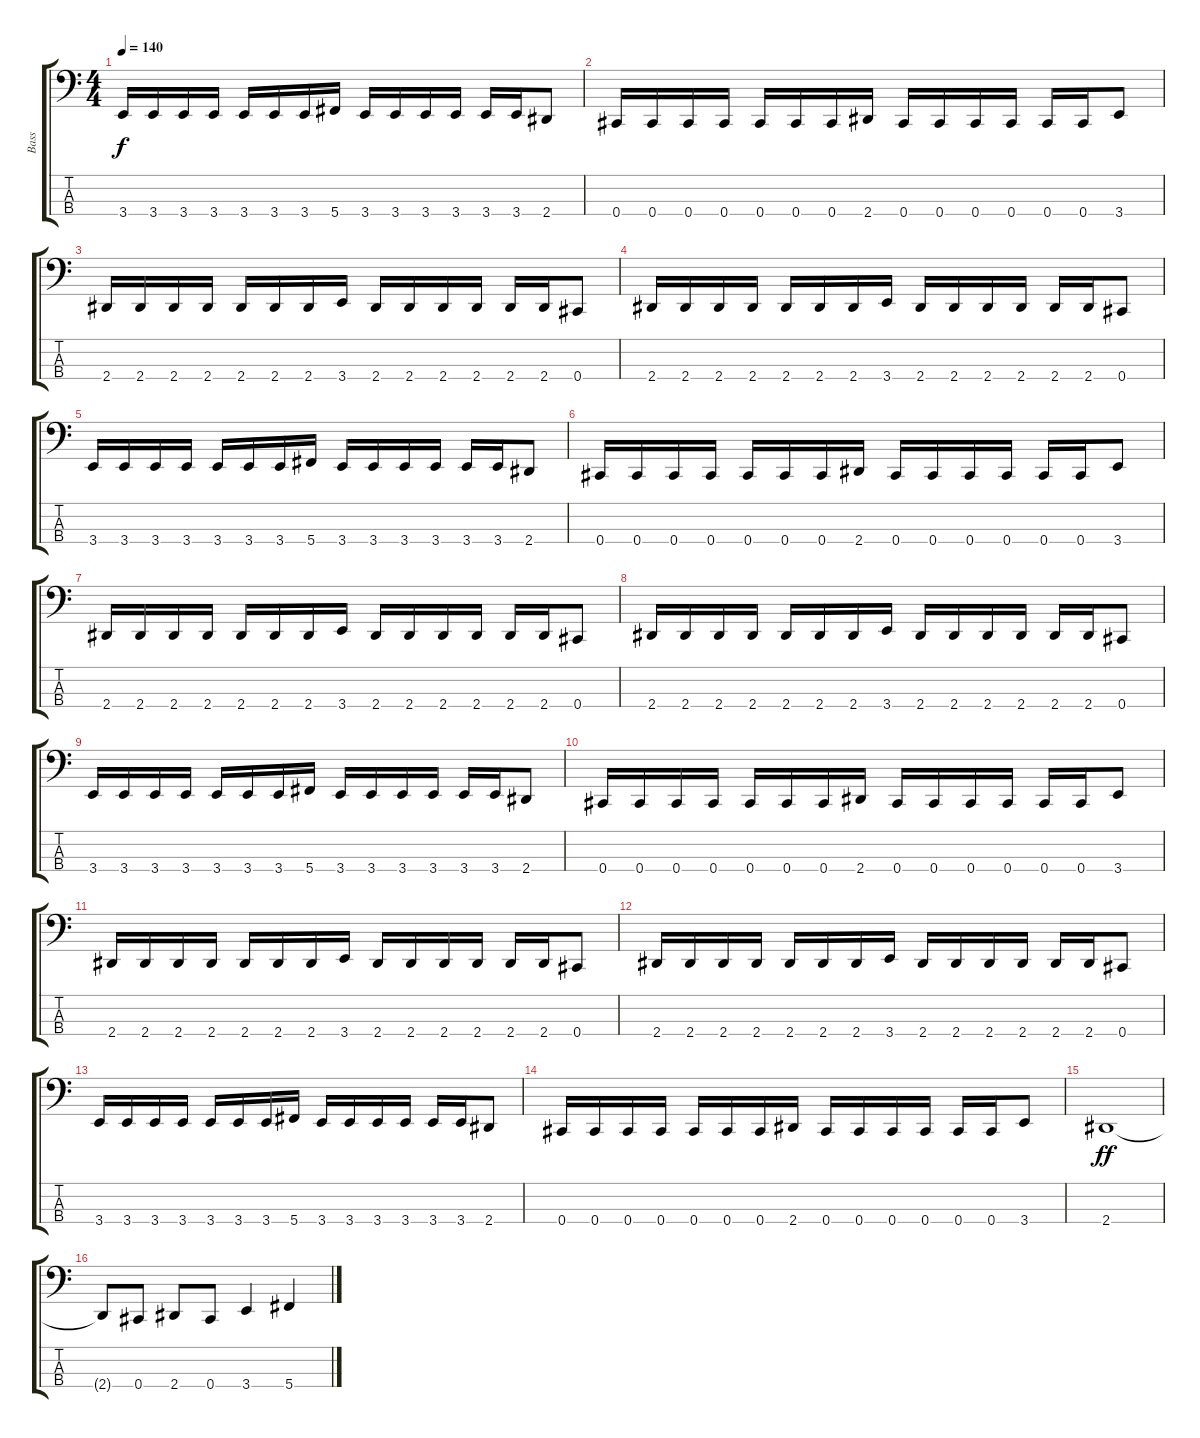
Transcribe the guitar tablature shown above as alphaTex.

\track ("Bass" "Bass") {instrument electricbasspick}
\staff {score tabs}
\tuning (E2 B1 Gb1 Db1) {hide}
\ts (4 4)
\tempo 140
\clef f4
\ks c
3.4.16{dy f} 3.4.16 3.4.16 3.4.16 3.4.16 3.4.16 3.4.16 5.4.16 3.4.16 3.4.16 3.4.16 3.4.16 3.4.16 3.4.16 2.4.8 |
0.4.16 0.4.16 0.4.16 0.4.16 0.4.16 0.4.16 0.4.16 2.4.16 0.4.16 0.4.16 0.4.16 0.4.16 0.4.16 0.4.16 3.4.8 |
2.4.16 2.4.16 2.4.16 2.4.16 2.4.16 2.4.16 2.4.16 3.4.16 2.4.16 2.4.16 2.4.16 2.4.16 2.4.16 2.4.16 0.4.8 |
2.4.16 2.4.16 2.4.16 2.4.16 2.4.16 2.4.16 2.4.16 3.4.16 2.4.16 2.4.16 2.4.16 2.4.16 2.4.16 2.4.16 0.4.8 |
3.4.16 3.4.16 3.4.16 3.4.16 3.4.16 3.4.16 3.4.16 5.4.16 3.4.16 3.4.16 3.4.16 3.4.16 3.4.16 3.4.16 2.4.8 |
0.4.16 0.4.16 0.4.16 0.4.16 0.4.16 0.4.16 0.4.16 2.4.16 0.4.16 0.4.16 0.4.16 0.4.16 0.4.16 0.4.16 3.4.8 |
2.4.16 2.4.16 2.4.16 2.4.16 2.4.16 2.4.16 2.4.16 3.4.16 2.4.16 2.4.16 2.4.16 2.4.16 2.4.16 2.4.16 0.4.8 |
2.4.16 2.4.16 2.4.16 2.4.16 2.4.16 2.4.16 2.4.16 3.4.16 2.4.16 2.4.16 2.4.16 2.4.16 2.4.16 2.4.16 0.4.8 |
3.4.16 3.4.16 3.4.16 3.4.16 3.4.16 3.4.16 3.4.16 5.4.16 3.4.16 3.4.16 3.4.16 3.4.16 3.4.16 3.4.16 2.4.8 |
0.4.16 0.4.16 0.4.16 0.4.16 0.4.16 0.4.16 0.4.16 2.4.16 0.4.16 0.4.16 0.4.16 0.4.16 0.4.16 0.4.16 3.4.8 |
2.4.16 2.4.16 2.4.16 2.4.16 2.4.16 2.4.16 2.4.16 3.4.16 2.4.16 2.4.16 2.4.16 2.4.16 2.4.16 2.4.16 0.4.8 |
2.4.16 2.4.16 2.4.16 2.4.16 2.4.16 2.4.16 2.4.16 3.4.16 2.4.16 2.4.16 2.4.16 2.4.16 2.4.16 2.4.16 0.4.8 |
3.4.16 3.4.16 3.4.16 3.4.16 3.4.16 3.4.16 3.4.16 5.4.16 3.4.16 3.4.16 3.4.16 3.4.16 3.4.16 3.4.16 2.4.8 |
0.4.16 0.4.16 0.4.16 0.4.16 0.4.16 0.4.16 0.4.16 2.4.16 0.4.16 0.4.16 0.4.16 0.4.16 0.4.16 0.4.16 3.4.8 |
2.4.1{dy ff} |
2.4{t}.8 0.4.8 2.4.8 0.4.8 3.4.4 5.4.4
